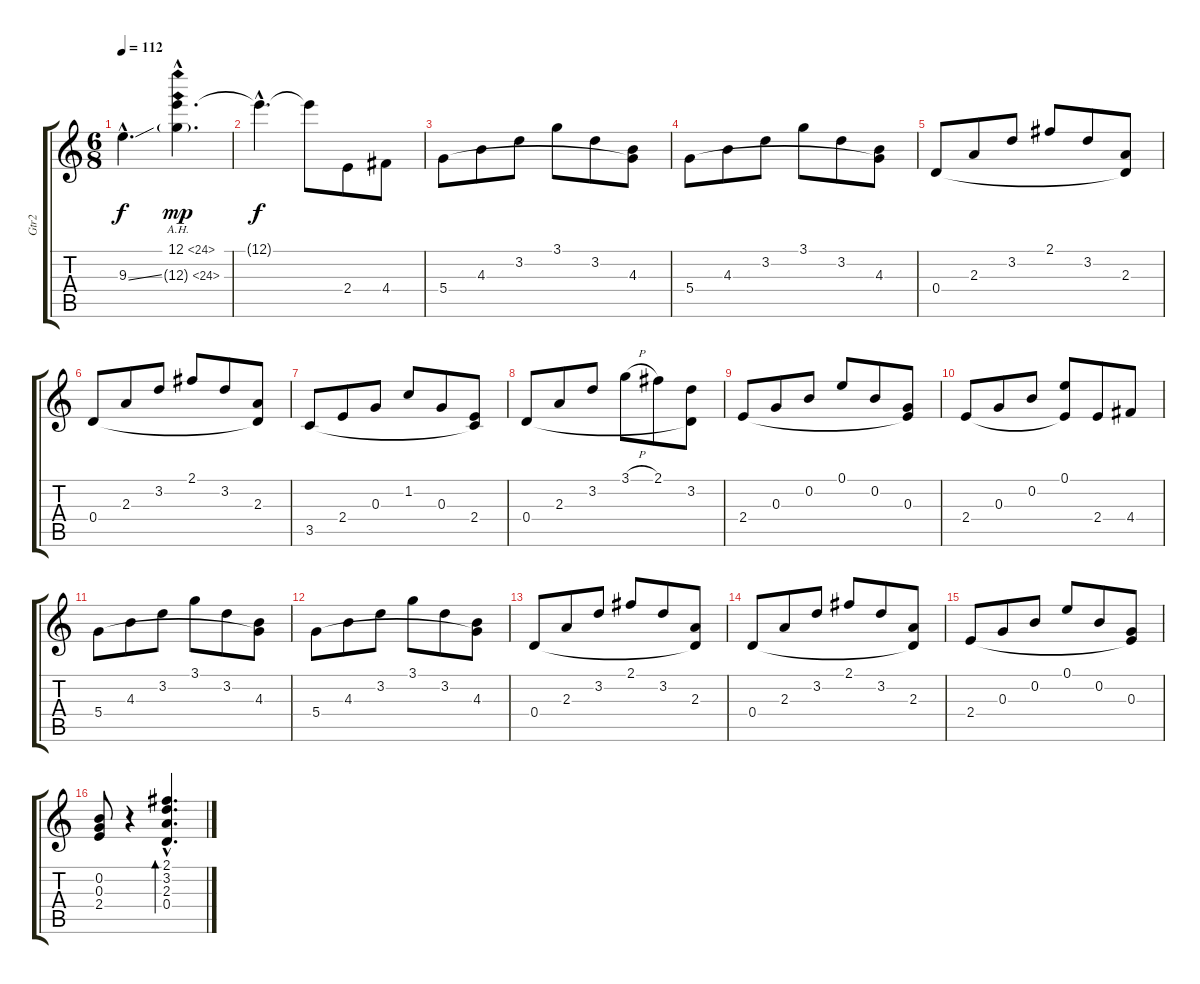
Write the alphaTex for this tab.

\track ("Gtr2" "Gtr2") {instrument acousticguitarsteel}
\staff {score tabs}
\tuning (E4 B3 G3 D3 A2 E2) {hide}
\ts (6 8)
\tempo 112
\clef g2
\ks c
9.3{ss hac}.4{d dy f} (12.1{ah 12 hac} 12.3{ah 12 g hac}).4{d dy mp} |
12.1{hac t}.4{d dy f} 12.1{t}.8 2.4.8 4.4.8 |
5.4.8 4.3.8 3.2.8 3.1.8 3.2.8 (4.3 5.4{t}).8 |
5.4.8 4.3.8 3.2.8 3.1.8 3.2.8 (4.3 5.4{t}).8 |
0.4.8 2.3.8 3.2.8 2.1.8 3.2.8 (2.3 0.4{t}).8 |
0.4.8 2.3.8 3.2.8 2.1.8 3.2.8 (2.3 0.4{t}).8 |
3.5.8 2.4.8 0.3.8 1.2.8 0.3.8 (2.4 3.5{t}).8 |
0.4.8 2.3.8 3.2.8 3.1{h}.8 2.1.8 (3.2 0.4{t}).8 |
2.4.8 0.3.8 0.2.8 0.1.8 0.2.8 (0.3 2.4{t}).8 |
2.4.8 0.3.8 0.2.8 (0.1 2.4{t}).8 2.4.8 4.4.8 |
5.4.8 4.3.8 3.2.8 3.1.8 3.2.8 (4.3 5.4{t}).8 |
5.4.8 4.3.8 3.2.8 3.1.8 3.2.8 (4.3 5.4{t}).8 |
0.4.8 2.3.8 3.2.8 2.1.8 3.2.8 (2.3 0.4{t}).8 |
0.4.8 2.3.8 3.2.8 2.1.8 3.2.8 (2.3 0.4{t}).8 |
2.4.8 0.3.8 0.2.8 0.1.8 0.2.8 (0.3 2.4{t}).8 |
(0.2 0.3 2.4).8 r.4 (2.1{hac} 3.2{hac} 2.3{hac} 0.4{hac}).4{d bd 240}
